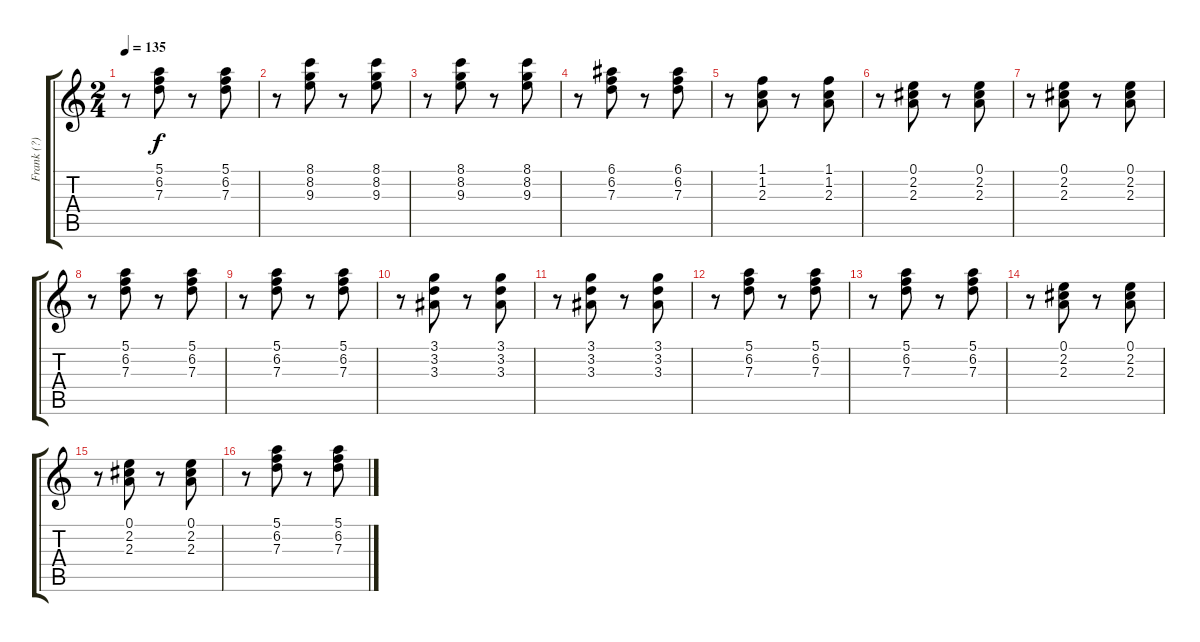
\track ("Frank (?)" "Frank (?)") {instrument electricguitarjazz}
\staff {score tabs}
\tuning (E4 B3 G3 D3 A2 E2) {hide}
\ts (2 4)
\tempo 135
\clef g2
\ks c
r.8{dy f} (5.1 6.2 7.3).8 r.8 (5.1 6.2 7.3).8 |
r.8 (8.1 8.2 9.3).8 r.8 (8.1 8.2 9.3).8 |
r.8 (8.1 8.2 9.3).8 r.8 (8.1 8.2 9.3).8 |
r.8 (6.1 6.2 7.3).8 r.8 (6.1 6.2 7.3).8 |
r.8 (1.1 1.2 2.3).8 r.8 (1.1 1.2 2.3).8 |
r.8 (0.1 2.2 2.3).8 r.8 (0.1 2.2 2.3).8 |
r.8 (0.1 2.2 2.3).8 r.8 (0.1 2.2 2.3).8 |
r.8 (5.1 6.2 7.3).8 r.8 (5.1 6.2 7.3).8 |
r.8 (5.1 6.2 7.3).8 r.8 (5.1 6.2 7.3).8 |
r.8 (3.1 3.2 3.3).8 r.8 (3.1 3.2 3.3).8 |
r.8 (3.1 3.2 3.3).8 r.8 (3.1 3.2 3.3).8 |
r.8 (5.1 6.2 7.3).8 r.8 (5.1 6.2 7.3).8 |
r.8 (5.1 6.2 7.3).8 r.8 (5.1 6.2 7.3).8 |
r.8 (0.1 2.2 2.3).8 r.8 (0.1 2.2 2.3).8 |
r.8 (0.1 2.2 2.3).8 r.8 (0.1 2.2 2.3).8 |
r.8 (5.1 6.2 7.3).8 r.8 (5.1 6.2 7.3).8
